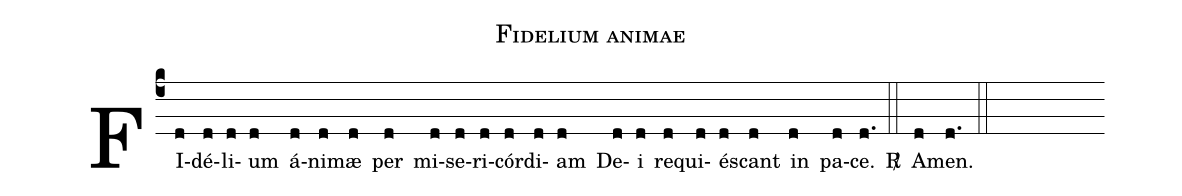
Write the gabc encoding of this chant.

name: Fidelium animae;
%%
(c4) FI(d)dé(d)li(d)um(d) á(d)ni(d)mæ(d) per(d) mi(d)se(d)ri(d)cór(d)di(d)am(d) De(d)i(d) re(d)qui(d)és(d)cant(d) in(d) pa(d)ce.(d.) <v>\Rbar</v>(::) A(d)men.(d.::)
